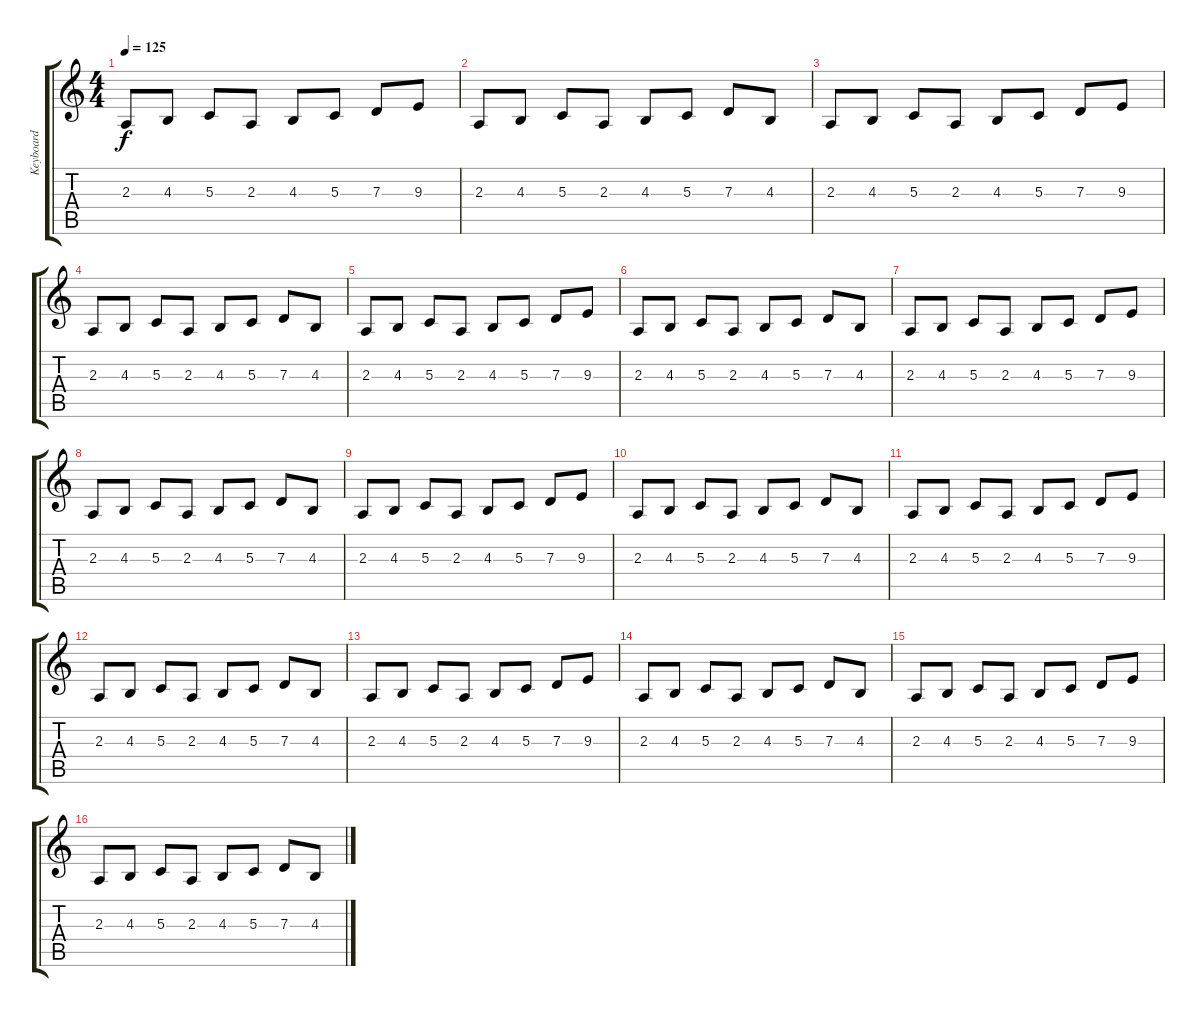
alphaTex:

\track ("Keyboard" "Keyboard") {instrument lead2sawtooth}
\staff {score tabs}
\tuning (E4 B3 G3 D3 A2 E2) {hide}
\ts (4 4)
\tempo 125
\clef g2
\ks c
2.3.8{dy f} 4.3.8 5.3.8 2.3.8 4.3.8 5.3.8 7.3.8 9.3.8 |
2.3.8 4.3.8 5.3.8 2.3.8 4.3.8 5.3.8 7.3.8 4.3.8 |
2.3.8 4.3.8 5.3.8 2.3.8 4.3.8 5.3.8 7.3.8 9.3.8 |
2.3.8 4.3.8 5.3.8 2.3.8 4.3.8 5.3.8 7.3.8 4.3.8 |
2.3.8 4.3.8 5.3.8 2.3.8 4.3.8 5.3.8 7.3.8 9.3.8 |
2.3.8 4.3.8 5.3.8 2.3.8 4.3.8 5.3.8 7.3.8 4.3.8 |
2.3.8 4.3.8 5.3.8 2.3.8 4.3.8 5.3.8 7.3.8 9.3.8 |
2.3.8 4.3.8 5.3.8 2.3.8 4.3.8 5.3.8 7.3.8 4.3.8 |
2.3.8 4.3.8 5.3.8 2.3.8 4.3.8 5.3.8 7.3.8 9.3.8 |
2.3.8 4.3.8 5.3.8 2.3.8 4.3.8 5.3.8 7.3.8 4.3.8 |
2.3.8 4.3.8 5.3.8 2.3.8 4.3.8 5.3.8 7.3.8 9.3.8 |
2.3.8 4.3.8 5.3.8 2.3.8 4.3.8 5.3.8 7.3.8 4.3.8 |
2.3.8 4.3.8 5.3.8 2.3.8 4.3.8 5.3.8 7.3.8 9.3.8 |
2.3.8 4.3.8 5.3.8 2.3.8 4.3.8 5.3.8 7.3.8 4.3.8 |
2.3.8 4.3.8 5.3.8 2.3.8 4.3.8 5.3.8 7.3.8 9.3.8 |
2.3.8 4.3.8 5.3.8 2.3.8 4.3.8 5.3.8 7.3.8 4.3.8
